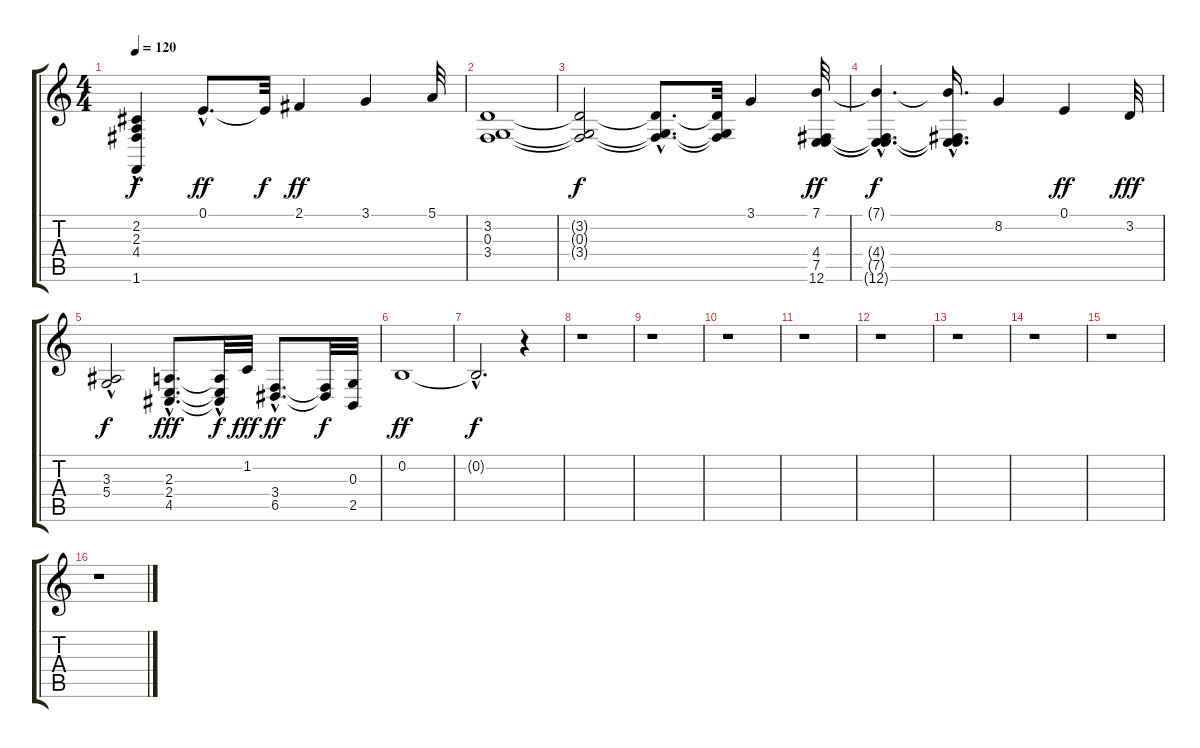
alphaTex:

\track "" {instrument stringensemble2}
\staff {score tabs}
\tuning (E4 B3 G3 D3 A2 E2) {hide}
\ts (4 4)
\tempo 120
\clef g2
\ks c
(2.2{hac t} 2.3{t} 4.4{hac t} 1.6{hac t}).4{dy f} 0.1{hac}.8{d dy ff} 0.1{t}.32{dy f} 2.1.4{dy ff} 3.1.4 5.1.32 |
(3.2 0.3 3.4).1 |
(3.2{t} 0.3{t} 3.4{t}).2{dy f} (3.2{hac t} 0.3{hac t} 3.4{hac t}).8{d} (3.2{t} 0.3{t} 3.4{t}).32 3.1.4 (7.1 4.4 7.5 12.6).32{dy ff} |
(7.1{hac t} 4.4{hac t} 7.5{hac t} 12.6{hac t}).4{d dy f} (7.1{hac t} 4.4{t} 7.5{t} 12.6{t}).16{d} 8.2.4 0.1.4{dy ff} 3.2.32{dy fff} |
(3.3 5.4{hac}).2{dy f} (2.3{hac} 2.4{hac} 4.5{hac}).8{d dy fff} (2.3{hac t} 2.4{t} 4.5{t}).32{dy f} 1.2.32{dy fff} (3.4{hac} 6.5{hac}).8{d dy ff} (3.4{t} 6.5{t}).32{dy f} (0.3 2.5).32 |
0.2.1{dy ff} |
0.2{hac t}.2{d dy f} r.4 |
r.1 |
r.1 |
r.1 |
r.1 |
r.1 |
r.1 |
r.1 |
r.1 |
r.1
